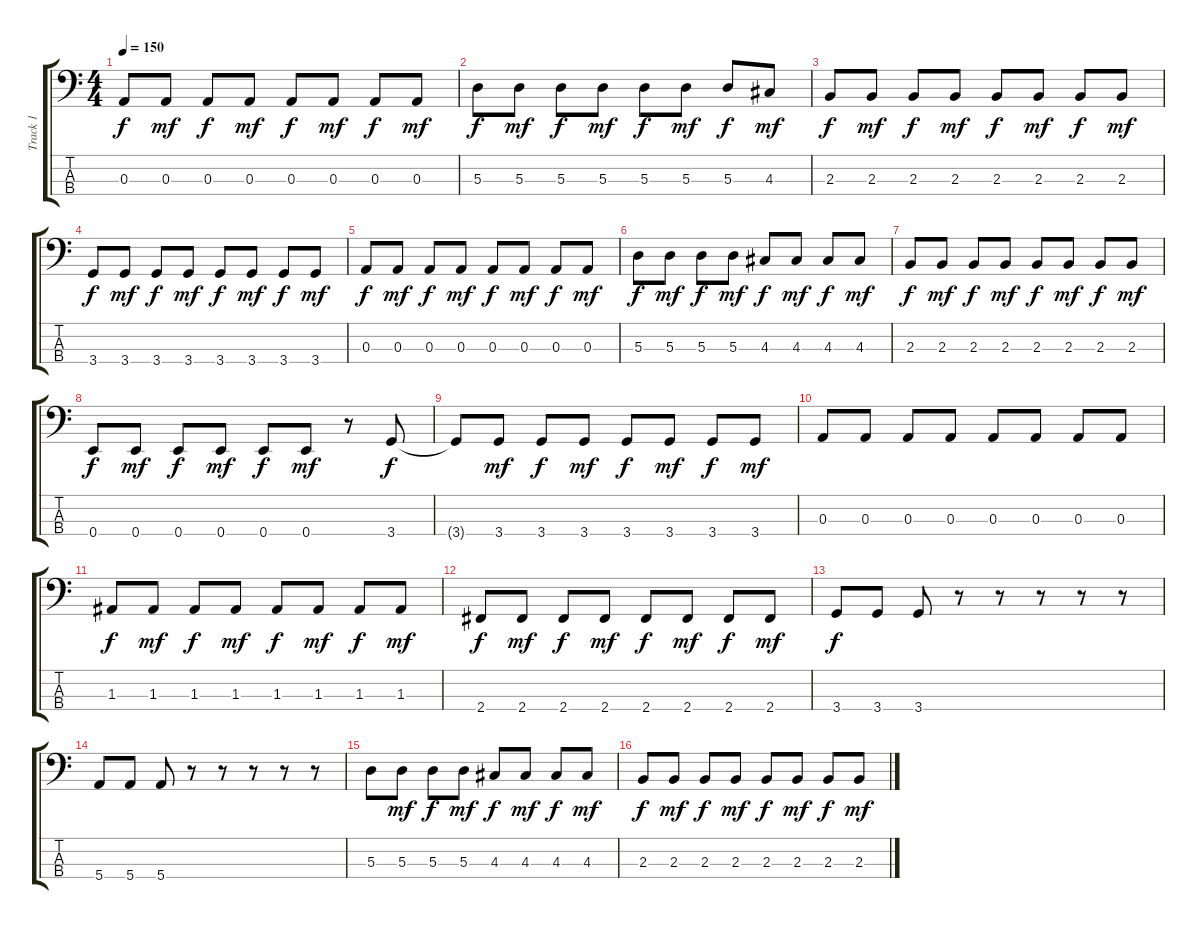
\track ("Track 1" "Track 1") {instrument electricbasspick}
\staff {score tabs}
\tuning (G2 D2 A1 E1) {hide}
\ts (4 4)
\tempo 150
\clef f4
\ks c
0.3.8{dy f} 0.3.8{dy mf} 0.3.8{dy f} 0.3.8{dy mf} 0.3.8{dy f} 0.3.8{dy mf} 0.3.8{dy f} 0.3.8{dy mf} |
5.3.8{dy f} 5.3.8{dy mf} 5.3.8{dy f} 5.3.8{dy mf} 5.3.8{dy f} 5.3.8{dy mf} 5.3.8{dy f} 4.3.8{dy mf} |
2.3.8{dy f} 2.3.8{dy mf} 2.3.8{dy f} 2.3.8{dy mf} 2.3.8{dy f} 2.3.8{dy mf} 2.3.8{dy f} 2.3.8{dy mf} |
3.4.8{dy f} 3.4.8{dy mf} 3.4.8{dy f} 3.4.8{dy mf} 3.4.8{dy f} 3.4.8{dy mf} 3.4.8{dy f} 3.4.8{dy mf} |
0.3.8{dy f} 0.3.8{dy mf} 0.3.8{dy f} 0.3.8{dy mf} 0.3.8{dy f} 0.3.8{dy mf} 0.3.8{dy f} 0.3.8{dy mf} |
5.3.8{dy f} 5.3.8{dy mf} 5.3.8{dy f} 5.3.8{dy mf} 4.3.8{dy f} 4.3.8{dy mf} 4.3.8{dy f} 4.3.8{dy mf} |
2.3.8{dy f} 2.3.8{dy mf} 2.3.8{dy f} 2.3.8{dy mf} 2.3.8{dy f} 2.3.8{dy mf} 2.3.8{dy f} 2.3.8{dy mf} |
0.4.8{dy f} 0.4.8{dy mf} 0.4.8{dy f} 0.4.8{dy mf} 0.4.8{dy f} 0.4.8{dy mf} r.8 3.4.8{dy f} |
3.4{t}.8 3.4.8{dy mf} 3.4.8{dy f} 3.4.8{dy mf} 3.4.8{dy f} 3.4.8{dy mf} 3.4.8{dy f} 3.4.8{dy mf} |
0.3.8 0.3.8 0.3.8 0.3.8 0.3.8 0.3.8 0.3.8 0.3.8 |
1.3.8{dy f} 1.3.8{dy mf} 1.3.8{dy f} 1.3.8{dy mf} 1.3.8{dy f} 1.3.8{dy mf} 1.3.8{dy f} 1.3.8{dy mf} |
2.4.8{dy f} 2.4.8{dy mf} 2.4.8{dy f} 2.4.8{dy mf} 2.4.8{dy f} 2.4.8{dy mf} 2.4.8{dy f} 2.4.8{dy mf} |
3.4.8{dy f} 3.4.8 3.4.8 r.8 r.8 r.8 r.8 r.8 |
5.4.8 5.4.8 5.4.8 r.8 r.8 r.8 r.8 r.8 |
5.3.8 5.3.8{dy mf} 5.3.8{dy f} 5.3.8{dy mf} 4.3.8{dy f} 4.3.8{dy mf} 4.3.8{dy f} 4.3.8{dy mf} |
2.3.8{dy f} 2.3.8{dy mf} 2.3.8{dy f} 2.3.8{dy mf} 2.3.8{dy f} 2.3.8{dy mf} 2.3.8{dy f} 2.3.8{dy mf}
